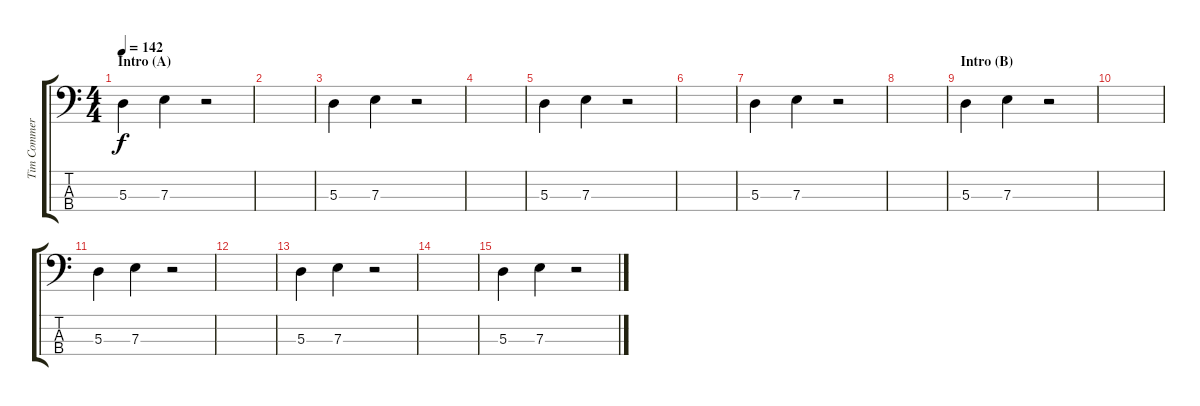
\track ("Tim Commerford" "Tim Commer") {instrument electricbassfinger}
\staff {score tabs}
\tuning (G2 D2 A1 B0) {hide}
\ts (4 4)
\section ("" "Intro (A)")
\tempo 142
\clef f4
\ks c
5.3.4{dy f instrument electricbassfinger} 7.3.4 r.2 |
|
5.3.4 7.3.4 r.2 |
|
5.3.4 7.3.4 r.2 |
|
5.3.4 7.3.4 r.2 |
|
\section ("" "Intro (B)")
5.3.4 7.3.4 r.2 |
|
5.3.4 7.3.4 r.2 |
|
5.3.4 7.3.4 r.2 |
|
5.3.4 7.3.4 r.2
